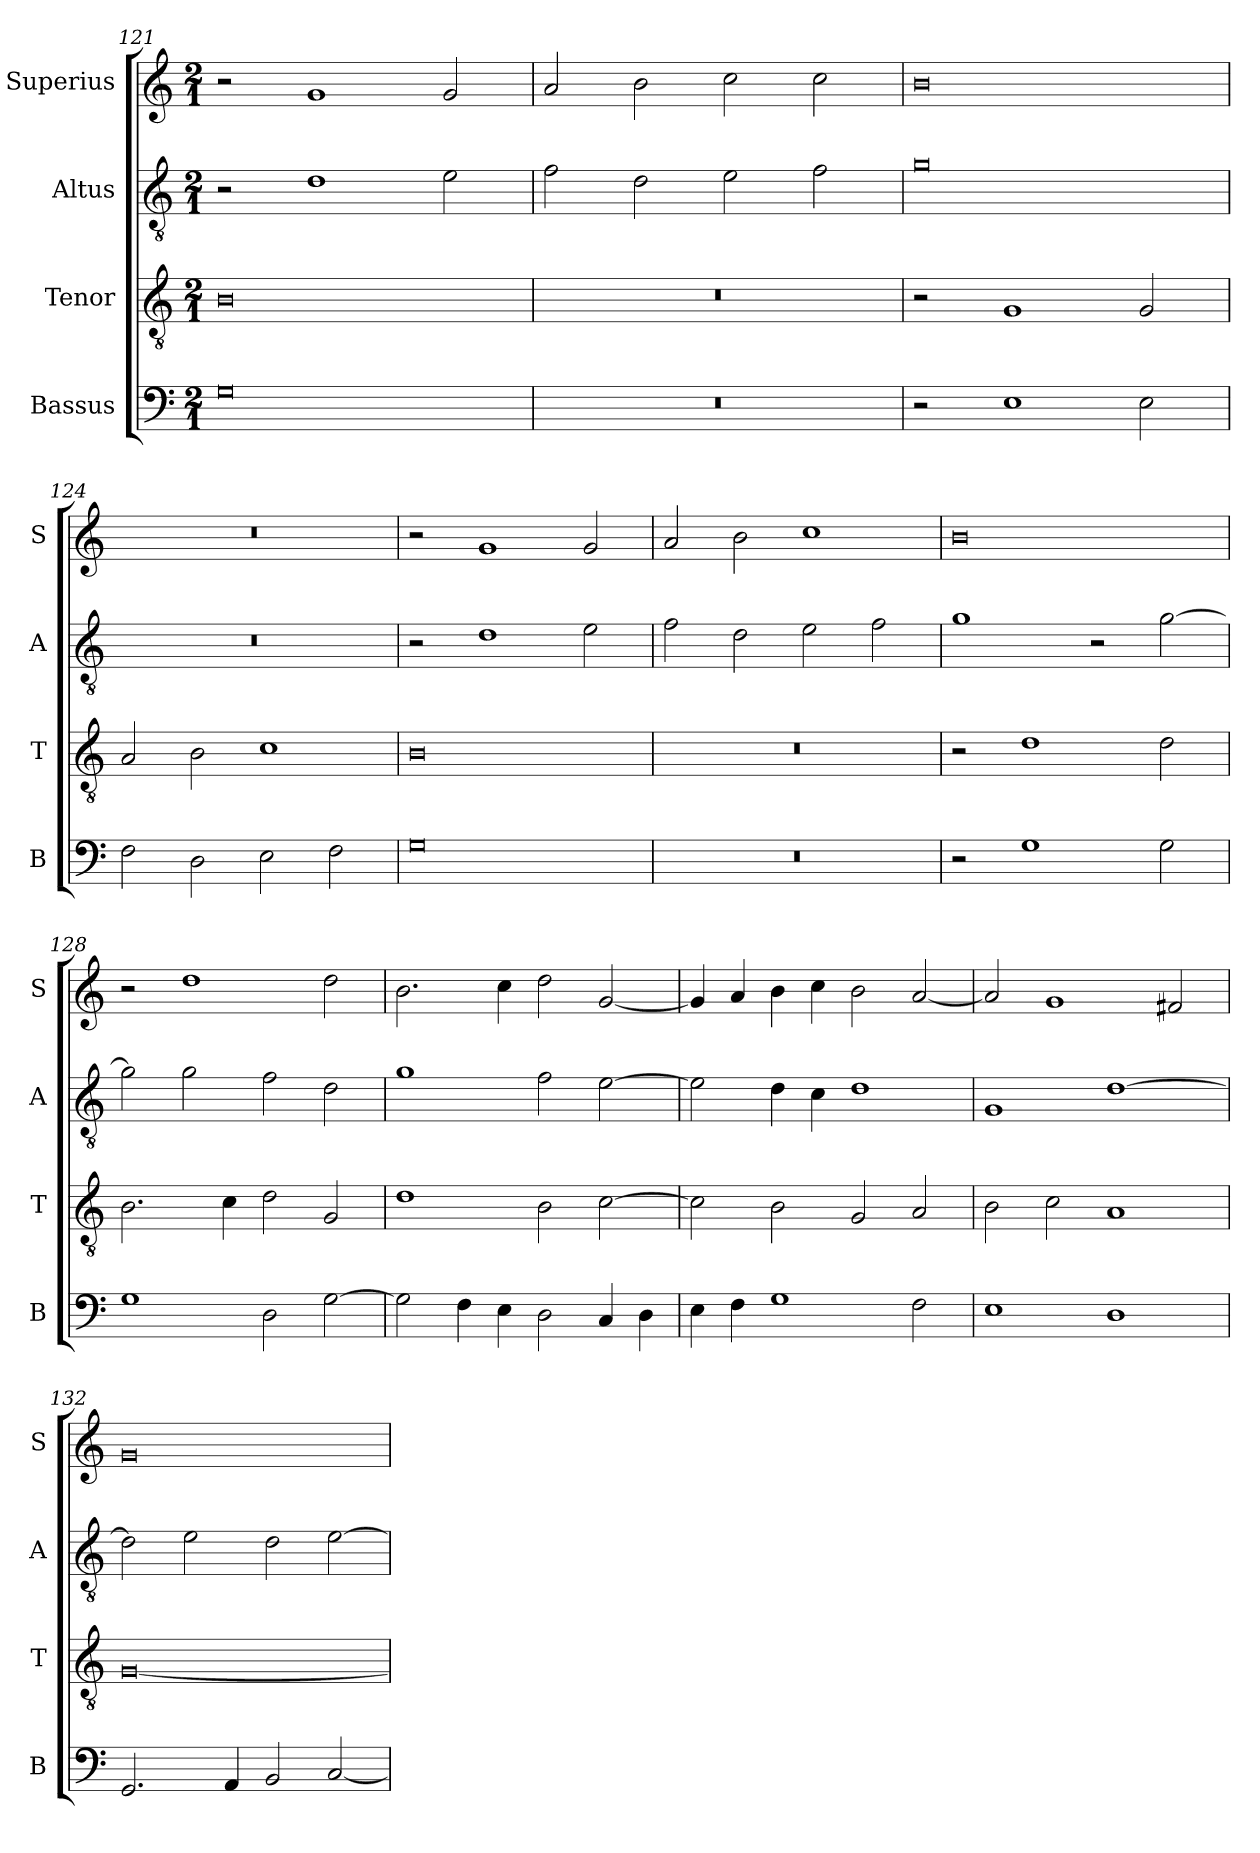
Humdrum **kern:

**kern	**kern	**kern	**kern
*part4	*part3	*part2	*part1
*staff4	*staff3	*staff2	*staff1
*I"Bassus	*I"Tenor	*I"Altus	*I"Superius
*I'B	*I'T	*I'A	*I'S
*clefF4	*clefGv2	*clefGv2	*clefG2
*k[]	*k[]	*k[]	*k[]
*M2/1	*M2/1	*M2/1	*M2/1
=121	=121	=121	=121
0G	0B	2r	2r
.	.	1d	1g
.	.	2e\	2g/
=122	=122	=122	=122
0r	0r	2f\	2a/
.	.	2d\	2b\
.	.	2e\	2cc\
.	.	2f\	2cc\
=123	=123	=123	=123
2r	2r	0g	0b
1E	1G	.	.
2E\	2G/	.	.
=124	=124	=124	=124
2F\	2A/	0r	0r
2D\	2B\	.	.
2E\	1c	.	.
2F\	.	.	.
=125	=125	=125	=125
0G	0B	2r	2r
.	.	1d	1g
.	.	2e\	2g/
=126	=126	=126	=126
0r	0r	2f\	2a/
.	.	2d\	2b\
.	.	2e\	1cc
.	.	2f\	.
=127	=127	=127	=127
2r	2r	1g	0b
1G	1d	.	.
.	.	2r	.
2G\	2d\	[2g\	.
=128	=128	=128	=128
1G	2.B\	2g\]	2r
.	.	2g\	1dd
.	4c\	.	.
2D\	2d\	2f\	.
[2G\	2G/	2d\	2dd\
=129	=129	=129	=129
2G\]	1d	1g	2.b\
4F\	.	.	.
4E\	.	.	4cc\
2D\	2B\	2f\	2dd\
4C/	[2c\	[2e\	[2g/
4D\	.	.	.
=130	=130	=130	=130
4E\	2c\]	2e\]	4g/]
4F\	.	.	4a/
1G	2B\	4d\	4b\
.	.	4c\	4cc\
.	2G/	1d	2b\
2F\	2A/	.	[2a/
=131	=131	=131	=131
1E	2B\	1G	2a/]
.	2c\	.	1g
1D	1A	[1d	.
.	.	.	2f#X/
=132	=132	=132	=132
2.GG/	[0G	2d\]	0g
.	.	2e\	.
4AA/	.	.	.
2BB/	.	2d\	.
[2C/	.	[2e\	.
=	=	=	=
*-	*-	*-	*-
